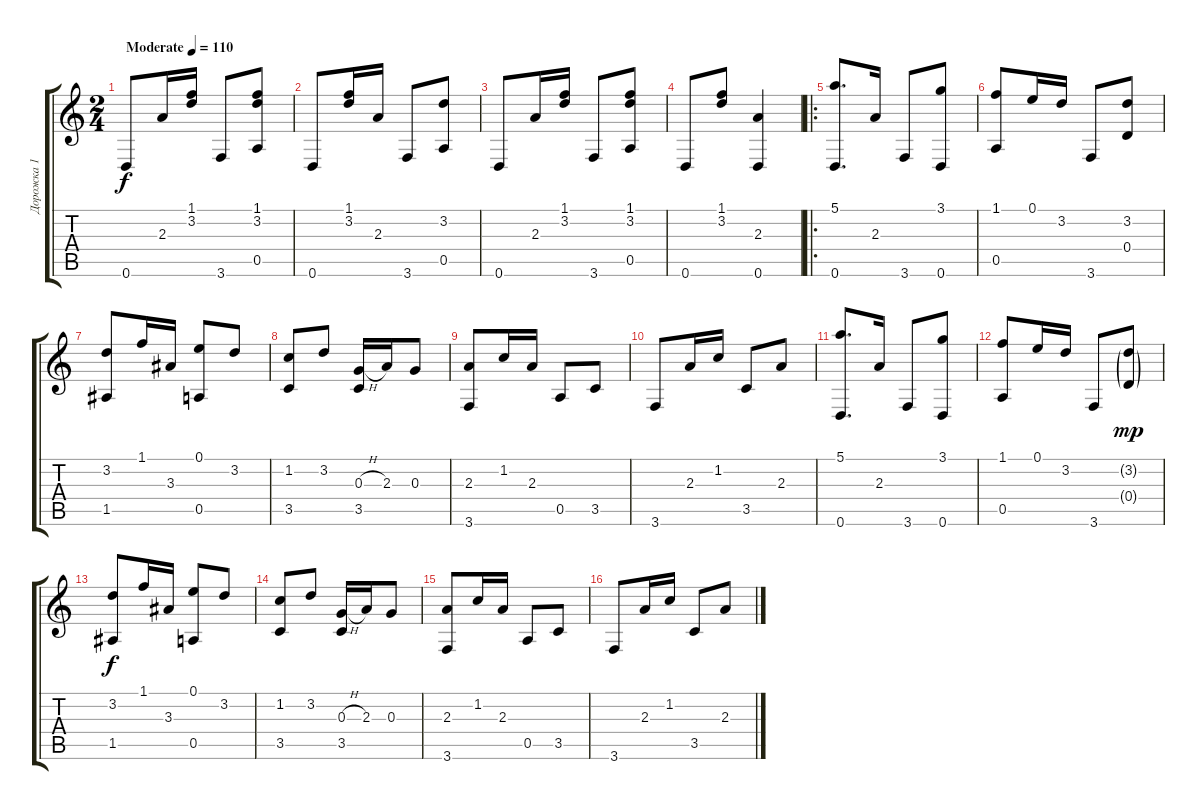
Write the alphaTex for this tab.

\track ("Дорожка 1" "Дорожка 1") {instrument acousticguitarsteel}
\staff {score tabs}
\tuning (E4 B3 G3 D3 A2 D2) {hide}
\ts (2 4)
\tempo (110 "Moderate")
\clef g2
\ks c
0.6.8{dy f instrument acousticguitarsteel} 2.3.16 (1.1 3.2).16 3.6.8 (1.1 3.2 0.5).8 |
0.6.8 (1.1 3.2).16 2.3.16 3.6.8 (3.2 0.5).8 |
0.6.8 2.3.16 (1.1 3.2).16 3.6.8 (1.1 3.2 0.5).8 |
0.6.8 (1.1 3.2).8 (2.3 0.6).4 |
\ro
(5.1 0.6).8{d} 2.3.16 3.6.8 (3.1 0.6).8 |
(1.1 0.5).8 0.1.16 3.2.16 3.6.8 (3.2 0.4).8 |
(3.2 1.5).8 1.1.16 3.3.16 (0.1 0.5).8 3.2.8 |
(1.2 3.5).8 3.2.8 (0.3{h} 3.5).16 2.3.16 0.3.8 |
(2.3 3.6).8 1.2.16 2.3.16 0.5.8 3.5.8 |
3.6.8 2.3.16 1.2.16 3.5.8 2.3.8 |
(5.1 0.6).8{d} 2.3.16 3.6.8 (3.1 0.6).8 |
(1.1 0.5).8 0.1.16 3.2.16 3.6.8 (3.2{g} 0.4{g}).8{dy mp} |
(3.2 1.5).8{dy f} 1.1.16 3.3.16 (0.1 0.5).8 3.2.8 |
(1.2 3.5).8 3.2.8 (0.3{h} 3.5).16 2.3.16 0.3.8 |
(2.3 3.6).8 1.2.16 2.3.16 0.5.8 3.5.8 |
3.6.8 2.3.16 1.2.16 3.5.8 2.3.8
